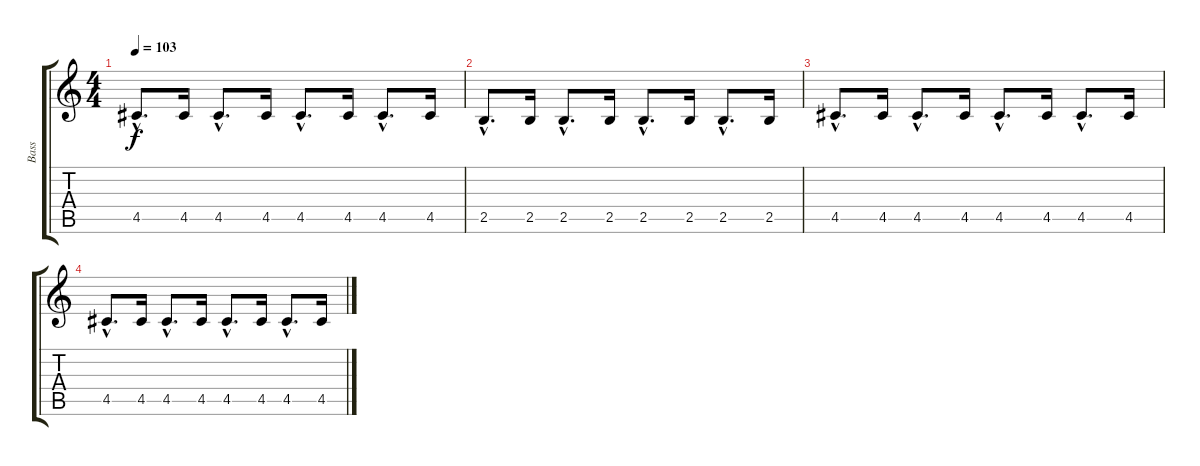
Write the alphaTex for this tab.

\track ("Bass" "Bass") {instrument electricbassfinger}
\staff {score tabs}
\tuning (E4 B3 G3 D3 A2 E2) {hide}
\ts (4 4)
\tempo 103
\clef g2
\ks c
4.5{hac}.8{d dy f} 4.5.16 4.5{hac}.8{d} 4.5.16 4.5{hac}.8{d} 4.5.16 4.5{hac}.8{d} 4.5.16 |
2.5{hac}.8{d} 2.5.16 2.5{hac}.8{d} 2.5.16 2.5{hac}.8{d} 2.5.16 2.5{hac}.8{d} 2.5.16 |
4.5{hac}.8{d} 4.5.16 4.5{hac}.8{d} 4.5.16 4.5{hac}.8{d} 4.5.16 4.5{hac}.8{d} 4.5.16 |
4.5{hac}.8{d} 4.5.16 4.5{hac}.8{d} 4.5.16 4.5{hac}.8{d} 4.5.16 4.5{hac}.8{d} 4.5.16
